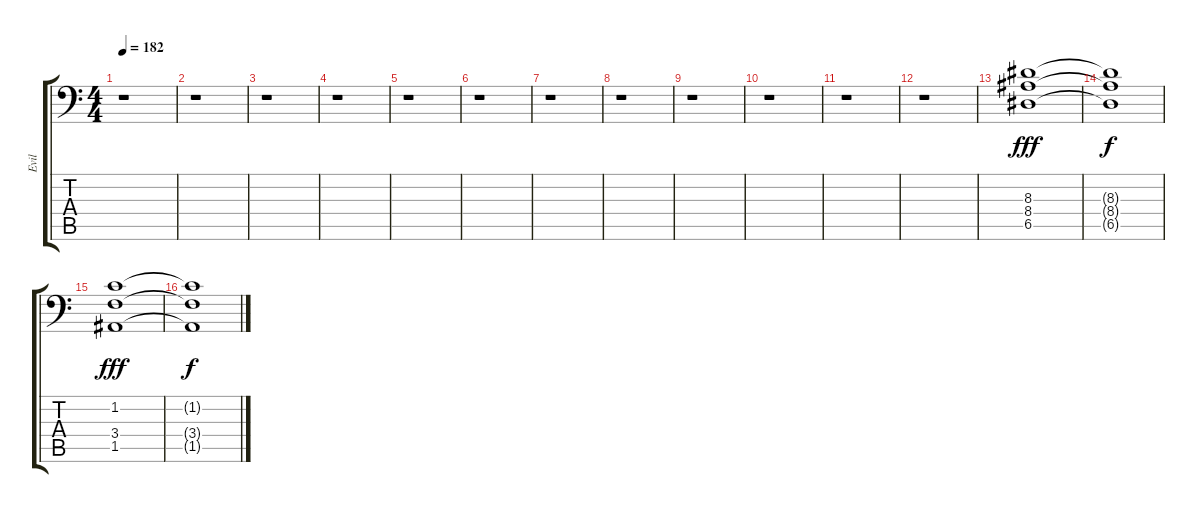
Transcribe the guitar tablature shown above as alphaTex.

\track ("Evil" "Evil") {instrument pad2warm}
\staff {score tabs}
\tuning (B8 B3 G3 D3 A2 C-1) {hide}
\ts (4 4)
\tempo 182
\clef f4
\ks c
r.1{dy fff} |
r.1 |
r.1 |
r.1 |
r.1 |
r.1 |
r.1 |
r.1 |
r.1 |
r.1 |
r.1 |
r.1 |
(8.3 8.4 6.5).1 |
(8.3{t} 8.4{t} 6.5{t}).1{dy f} |
(1.2 3.4 1.5).1{dy fff} |
(1.2{t} 3.4{t} 1.5{t}).1{dy f}
